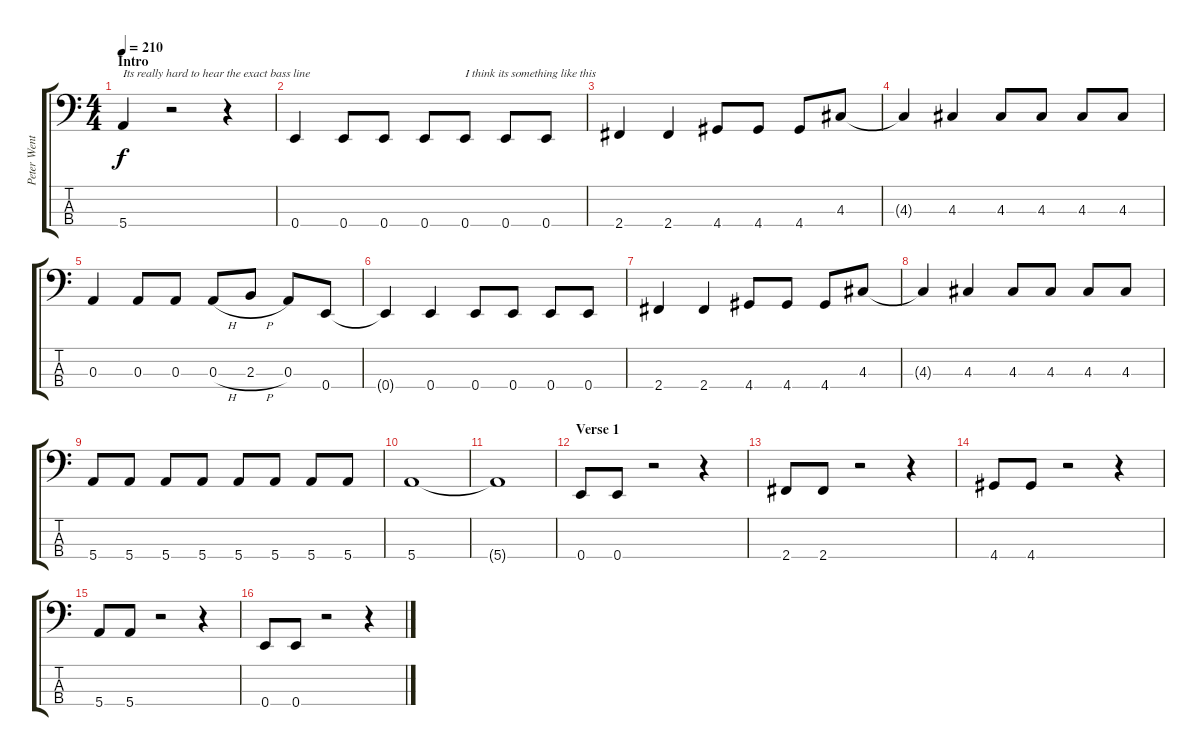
\track ("Peter Wentz (Bass)" "Peter Went") {instrument electricbasspick}
\staff {score tabs}
\tuning (G2 D2 A1 E1) {hide}
\ts (4 4)
\section ("" "Intro")
\tempo 210
\clef f4
\ks c
5.4.4{txt "Its really hard to hear the exact bass line" dy f instrument electricbasspick} r.2 r.4 |
0.4.4 0.4.8 0.4.8 0.4.8 0.4.8{txt "I think its something like this"} 0.4.8 0.4.8 |
2.4.4 2.4.4 4.4.8 4.4.8 4.4.8 4.3.8 |
4.3{t}.4 4.3.4 4.3.8 4.3.8 4.3.8 4.3.8 |
0.3.4 0.3.8 0.3.8 0.3{h}.8 2.3{h}.8 0.3.8 0.4.8 |
0.4{t}.4 0.4.4 0.4.8 0.4.8 0.4.8 0.4.8 |
2.4.4 2.4.4 4.4.8 4.4.8 4.4.8 4.3.8 |
4.3{t}.4 4.3.4 4.3.8 4.3.8 4.3.8 4.3.8 |
5.4.8 5.4.8 5.4.8 5.4.8 5.4.8 5.4.8 5.4.8 5.4.8 |
5.4.1 |
5.4{t}.1 |
\section ("" "Verse 1")
0.4.8 0.4.8 r.2 r.4 |
2.4.8 2.4.8 r.2 r.4 |
4.4.8 4.4.8 r.2 r.4 |
5.4.8 5.4.8 r.2 r.4 |
0.4.8 0.4.8 r.2 r.4
